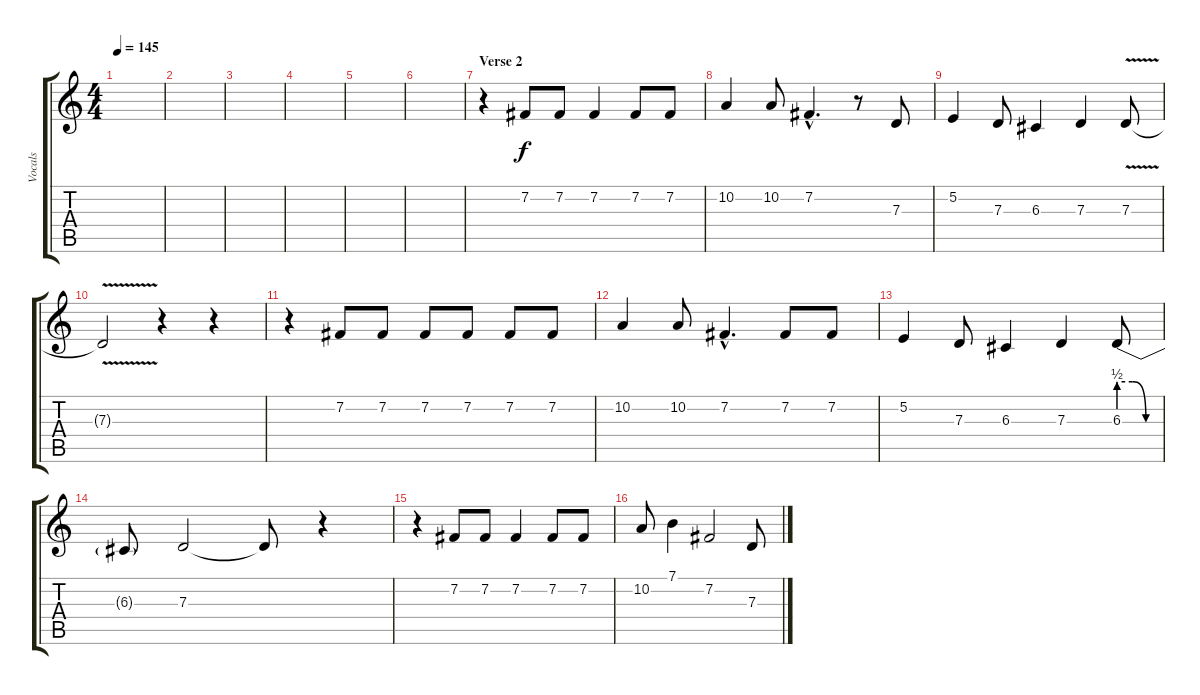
\track ("Vocals" "Vocals") {instrument lead2sawtooth}
\staff {score tabs}
\tuning (E4 B3 G3 D3 A2 E2) {hide}
\ts (4 4)
\tempo 145
\clef g2
\ks c
|
|
|
|
|
|
\section ("" "Verse 2")
r.4 7.2.8 7.2.8 7.2.4 7.2.8 7.2.8 |
10.2.4 10.2.8 7.2{hac}.4{d} r.8 7.3.8 |
5.2.4 7.3.8 6.3.4 7.3.4 7.3{v}.8 |
7.3{t}.2 r.4 r.4 |
r.4 7.2.8 7.2.8 7.2.8 7.2.8 7.2.8 7.2.8 |
10.2.4 10.2.8 7.2{hac}.4{d} 7.2.8 7.2.8 |
5.2.4 7.3.8 6.3.4 7.3.4 6.3{be (custom 0 2 20 2 40 0 60 0)}.8 |
6.3{t}.8 7.3.2 7.3{t}.8 r.4 |
r.4 7.2.8 7.2.8 7.2.4 7.2.8 7.2.8 |
10.2.8 7.1.4 7.2.2 7.3.8
